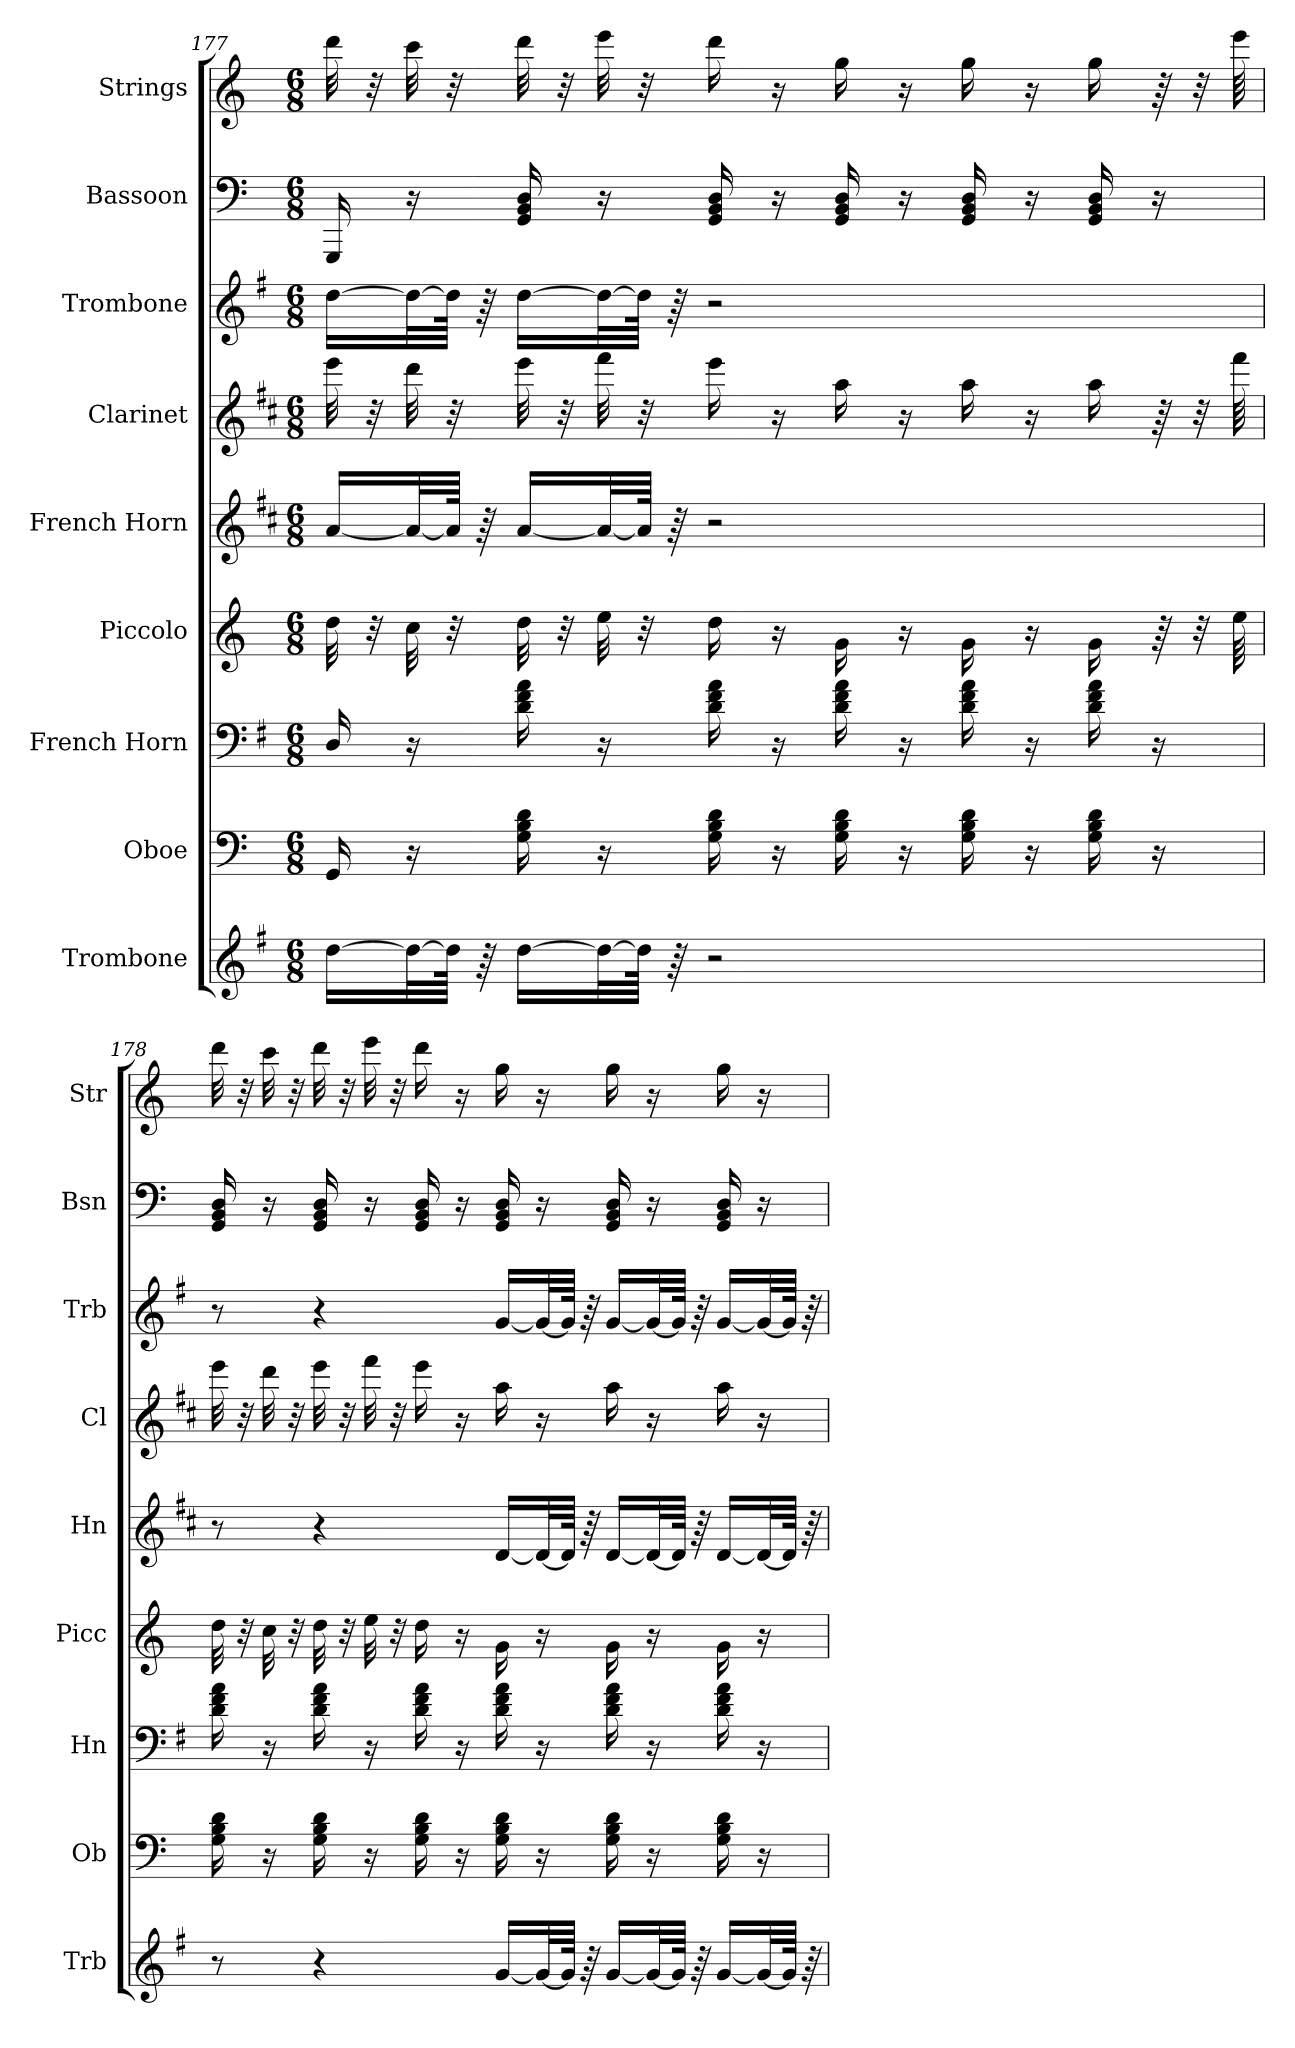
**kern	**kern	**kern	**kern	**kern	**kern	**kern	**kern	**kern
*part9	*part8	*part7	*part6	*part5	*part4	*part3	*part2	*part1
*staff9	*staff8	*staff7	*staff6	*staff5	*staff4	*staff3	*staff2	*staff1
*I"Trombone	*I"Oboe	*I"French Horn	*I"Piccolo	*I"French Horn	*I"Clarinet	*I"Trombone	*I"Bassoon	*I"Strings
*I'Trb	*I'Ob	*I'Hn	*I'Picc	*I'Hn	*I'Cl	*I'Trb	*I'Bsn	*I'Str
*clefG2	*clefF4	*clefF4	*clefG2	*clefG2	*clefG2	*clefG2	*clefF4	*clefG2
*	*	*ITrd4c7	*ITrd-7c-12	*ITrd4c7	*ITrd1c2	*	*	*
*k[f#]	*k[]	*k[]	*k[]	*k[f#]	*k[]	*k[f#]	*k[]	*k[]
*M6/8	*M6/8	*M6/8	*M6/8	*M6/8	*M6/8	*M6/8	*M6/8	*M6/8
=177	=177	=177	=177	=177	=177	=177	=177	=177
[16dd\LL	16GG/	16GG/	32ddd\	[16d/LL	32ddd\	[16dd\LL	16GGG/	32ddd\
.	.	.	32r	.	32r	.	.	32r
32dd\L_	16r	16r	32ccc\	32d/L_	32ccc\	32dd\L_	16r	32ccc\
64dd\JJJk]	.	.	32r	64d/JJJk]	32r	64dd\JJJk]	.	32r
64r	.	.	.	64r	.	64r	.	.
[16dd\LL	16G\ 16B\ 16d\	16G\ 16B\ 16d\	32ddd\	[16d/LL	32ddd\	[16dd\LL	16GG/ 16BB/ 16D/	32ddd\
.	.	.	32r	.	32r	.	.	32r
32dd\L_	16r	16r	32eee\	32d/L_	32eee\	32dd\L_	16r	32eee\
64dd\JJJk]	.	.	32r	64d/JJJk]	32r	64dd\JJJk]	.	32r
64r	.	.	.	64r	.	64r	.	.
2r	16G\ 16B\ 16d\	16G\ 16B\ 16d\	16ddd\	2r	16ddd\	2r	16GG/ 16BB/ 16D/	16ddd\
.	16r	16r	16r	.	16r	.	16r	16r
.	16G\ 16B\ 16d\	16G\ 16B\ 16d\	16gg\	.	16gg\	.	16GG/ 16BB/ 16D/	16gg\
.	16r	16r	16r	.	16r	.	16r	16r
.	16G\ 16B\ 16d\	16G\ 16B\ 16d\	16gg\	.	16gg\	.	16GG/ 16BB/ 16D/	16gg\
.	16r	16r	16r	.	16r	.	16r	16r
.	16G\ 16B\ 16d\	16G\ 16B\ 16d\	16gg\	.	16gg\	.	16GG/ 16BB/ 16D/	16gg\
.	16r	16r	64r	.	64r	.	16r	64r
.	.	.	32r	.	32r	.	.	32r
.	.	.	64eee\	.	64eee\	.	.	64eee\
!!LO:PB:g=z
=178	=178	=178	=178	=178	=178	=178	=178	=178
8r	16G\ 16B\ 16d\	16G\ 16B\ 16d\	32ddd\	8r	32ddd\	8r	16GG/ 16BB/ 16D/	32ddd\
.	.	.	32r	.	32r	.	.	32r
.	16r	16r	32ccc\	.	32ccc\	.	16r	32ccc\
.	.	.	32r	.	32r	.	.	32r
4r	16G\ 16B\ 16d\	16G\ 16B\ 16d\	32ddd\	4r	32ddd\	4r	16GG/ 16BB/ 16D/	32ddd\
.	.	.	32r	.	32r	.	.	32r
.	16r	16r	32eee\	.	32eee\	.	16r	32eee\
.	.	.	32r	.	32r	.	.	32r
.	16G\ 16B\ 16d\	16G\ 16B\ 16d\	16ddd\	.	16ddd\	.	16GG/ 16BB/ 16D/	16ddd\
.	16r	16r	16r	.	16r	.	16r	16r
[16g/LL	16G\ 16B\ 16d\	16G\ 16B\ 16d\	16gg\	[16G/LL	16gg\	[16g/LL	16GG/ 16BB/ 16D/	16gg\
32g/L_	16r	16r	16r	32G/L_	16r	32g/L_	16r	16r
64g/JJJk]	.	.	.	64G/JJJk]	.	64g/JJJk]	.	.
64r	.	.	.	64r	.	64r	.	.
[16g/LL	16G\ 16B\ 16d\	16G\ 16B\ 16d\	16gg\	[16G/LL	16gg\	[16g/LL	16GG/ 16BB/ 16D/	16gg\
32g/L_	16r	16r	16r	32G/L_	16r	32g/L_	16r	16r
64g/JJJk]	.	.	.	64G/JJJk]	.	64g/JJJk]	.	.
64r	.	.	.	64r	.	64r	.	.
[16g/LL	16G\ 16B\ 16d\	16G\ 16B\ 16d\	16gg\	[16G/LL	16gg\	[16g/LL	16GG/ 16BB/ 16D/	16gg\
32g/L_	16r	16r	16r	32G/L_	16r	32g/L_	16r	16r
64g/JJJk]	.	.	.	64G/JJJk]	.	64g/JJJk]	.	.
64r	.	.	.	64r	.	64r	.	.
=	=	=	=	=	=	=	=	=
*-	*-	*-	*-	*-	*-	*-	*-	*-
